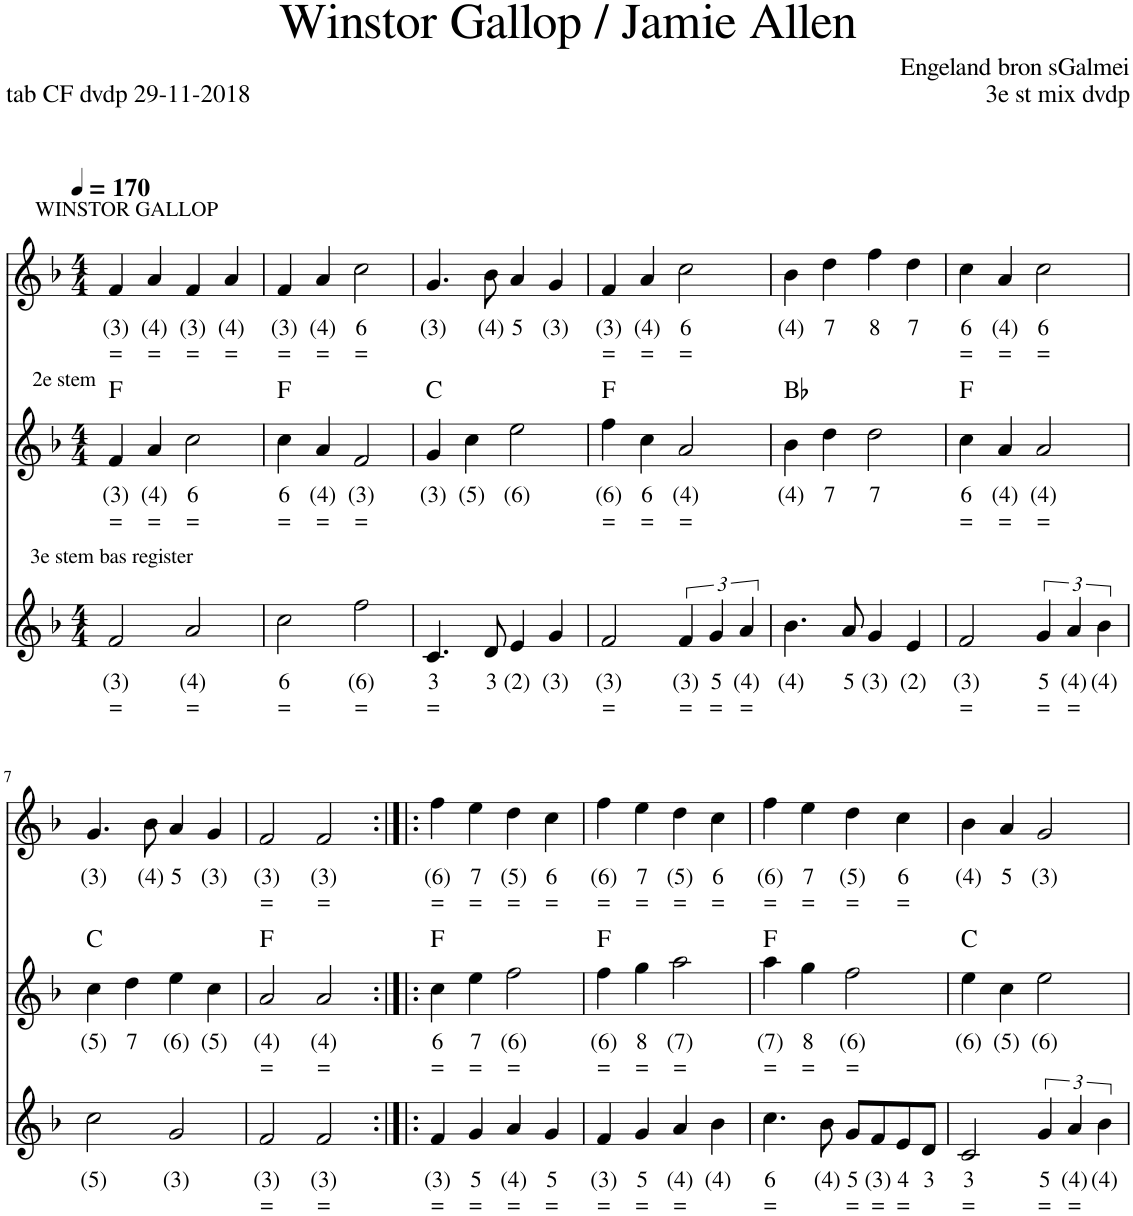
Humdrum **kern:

**kern	**text	**text	**kern	**text	**text	**harte	**kern	**text	**text
*part3	*part3	*part3	*part2	*part2	*part2	*part2	*part1	*part1	*part1
*staff3	*staff3	*staff3	*staff2	*staff2	*staff2	*	*staff1	*staff1	*staff1
*I"Voice	*	*	*I"Stem	*	*	*	*I"Stem	*	*
*clefG2	*	*	*clefG2	*	*	*	*clefG2	*	*
*k[b-]	*	*	*k[b-]	*	*	*	*k[b-]	*	*
*M4/4	*	*	*M4/4	*	*	*	*M4/4	*	*
*MM170	*	*	*MM170	*	*	*	*MM170	*	*
=1	=1	=1	=1	=1	=1	=1	=1	=1	=1
!	!	!	!	!	!	!	!LO:TX:a:t=WINSTOR GALLOP	!	!
!	!	!	!LO:TX:a:t=2e stem	!	!	!	!	!	!
!LO:TX:a:t=3e stem bas register	!	!	!	!	!	!	!	!	!
!	!LO:LY:b	!LO:LY:b	!	!LO:LY:b	!LO:LY:b	!	!	!LO:LY:b	!LO:LY:b
2f/	(3)	=	4f/	(3)	=	F:maj	4f/	(3)	=
!	!	!	!	!LO:LY:b	!LO:LY:b	!	!	!LO:LY:b	!LO:LY:b
.	.	.	4a/	(4)	=	.	4a/	(4)	=
!	!LO:LY:b	!LO:LY:b	!	!LO:LY:b	!LO:LY:b	!	!	!LO:LY:b	!LO:LY:b
2a/	(4)	=	2cc\	6	=	.	4f/	(3)	=
!	!	!	!	!	!	!	!	!LO:LY:b	!LO:LY:b
.	.	.	.	.	.	.	4a/	(4)	=
=2	=2	=2	=2	=2	=2	=2	=2	=2	=2
!	!LO:LY:b	!LO:LY:b	!	!LO:LY:b	!LO:LY:b	!	!	!LO:LY:b	!LO:LY:b
2cc\	6	=	4cc\	6	=	F:maj	4f/	(3)	=
!	!	!	!	!LO:LY:b	!LO:LY:b	!	!	!LO:LY:b	!LO:LY:b
.	.	.	4a/	(4)	=	.	4a/	(4)	=
!	!LO:LY:b	!LO:LY:b	!	!LO:LY:b	!LO:LY:b	!	!	!LO:LY:b	!LO:LY:b
2ff\	(6)	=	2f/	(3)	=	.	2cc\	6	=
=3	=3	=3	=3	=3	=3	=3	=3	=3	=3
!	!LO:LY:b	!LO:LY:b	!	!LO:LY:b	!	!	!	!LO:LY:b	!
4.c/	3	=	4g/	(3)	.	C:maj	4.g/	(3)	.
!	!	!	!	!LO:LY:b	!	!	!	!	!
.	.	.	4cc\	(5)	.	.	.	.	.
!	!LO:LY:b	!	!	!	!	!	!	!LO:LY:b	!
8d/	3	.	.	.	.	.	8b-\	(4)	.
!	!LO:LY:b	!	!	!LO:LY:b	!	!	!	!LO:LY:b	!
4e/	(2)	.	2ee\	(6)	.	.	4a/	5	.
!	!LO:LY:b	!	!	!	!	!	!	!LO:LY:b	!
4g/	(3)	.	.	.	.	.	4g/	(3)	.
=4	=4	=4	=4	=4	=4	=4	=4	=4	=4
!	!LO:LY:b	!LO:LY:b	!	!LO:LY:b	!LO:LY:b	!	!	!LO:LY:b	!LO:LY:b
2f/	(3)	=	4ff\	(6)	=	F:maj	4f/	(3)	=
!	!	!	!	!LO:LY:b	!LO:LY:b	!	!	!LO:LY:b	!LO:LY:b
.	.	.	4cc\	6	=	.	4a/	(4)	=
!	!LO:LY:b	!LO:LY:b	!	!LO:LY:b	!LO:LY:b	!	!	!LO:LY:b	!LO:LY:b
6f/	(3)	=	2a/	(4)	=	.	2cc\	6	=
!	!LO:LY:b	!LO:LY:b	!	!	!	!	!	!	!
6g/	5	=	.	.	.	.	.	.	.
!	!LO:LY:b	!LO:LY:b	!	!	!	!	!	!	!
6a/	(4)	=	.	.	.	.	.	.	.
=5	=5	=5	=5	=5	=5	=5	=5	=5	=5
!	!LO:LY:b	!	!	!LO:LY:b	!	!	!	!LO:LY:b	!
4.b-\	(4)	.	4b-\	(4)	.	Bb:maj	4b-\	(4)	.
!	!	!	!	!LO:LY:b	!	!	!	!LO:LY:b	!
.	.	.	4dd\	7	.	.	4dd\	7	.
!	!LO:LY:b	!	!	!	!	!	!	!	!
8a/	5	.	.	.	.	.	.	.	.
!	!LO:LY:b	!	!	!LO:LY:b	!	!	!	!LO:LY:b	!
4g/	(3)	.	2dd\	7	.	.	4ff\	8	.
!	!LO:LY:b	!	!	!	!	!	!	!LO:LY:b	!
4e/	(2)	.	.	.	.	.	4dd\	7	.
=6	=6	=6	=6	=6	=6	=6	=6	=6	=6
!	!LO:LY:b	!LO:LY:b	!	!LO:LY:b	!LO:LY:b	!	!	!LO:LY:b	!LO:LY:b
2f/	(3)	=	4cc\	6	=	F:maj	4cc\	6	=
!	!	!	!	!LO:LY:b	!LO:LY:b	!	!	!LO:LY:b	!LO:LY:b
.	.	.	4a/	(4)	=	.	4a/	(4)	=
!	!LO:LY:b	!LO:LY:b	!	!LO:LY:b	!LO:LY:b	!	!	!LO:LY:b	!LO:LY:b
6g/	5	=	2a/	(4)	=	.	2cc\	6	=
!	!LO:LY:b	!LO:LY:b	!	!	!	!	!	!	!
6a/	(4)	=	.	.	.	.	.	.	.
!	!LO:LY:b	!	!	!	!	!	!	!	!
6b-\	(4)	.	.	.	.	.	.	.	.
!!LO:LB:g=z
=7	=7	=7	=7	=7	=7	=7	=7	=7	=7
!	!LO:LY:b	!	!	!LO:LY:b	!	!	!	!LO:LY:b	!
2cc\	(5)	.	4cc\	(5)	.	C:maj	4.g/	(3)	.
!	!	!	!	!LO:LY:b	!	!	!	!	!
.	.	.	4dd\	7	.	.	.	.	.
!	!	!	!	!	!	!	!	!LO:LY:b	!
.	.	.	.	.	.	.	8b-\	(4)	.
!	!LO:LY:b	!	!	!LO:LY:b	!	!	!	!LO:LY:b	!
2g/	(3)	.	4ee\	(6)	.	.	4a/	5	.
!	!	!	!	!LO:LY:b	!	!	!	!LO:LY:b	!
.	.	.	4cc\	(5)	.	.	4g/	(3)	.
=8	=8	=8	=8	=8	=8	=8	=8	=8	=8
!	!LO:LY:b	!LO:LY:b	!	!LO:LY:b	!LO:LY:b	!	!	!LO:LY:b	!LO:LY:b
2f/	(3)	=	2a/	(4)	=	F:maj	2f/	(3)	=
!	!LO:LY:b	!LO:LY:b	!	!LO:LY:b	!LO:LY:b	!	!	!LO:LY:b	!LO:LY:b
2f/	(3)	=	2a/	(4)	=	.	2f/	(3)	=
=9:|!|:	=9:|!|:	=9:|!|:	=9:|!|:	=9:|!|:	=9:|!|:	=9:|!|:	=9:|!|:	=9:|!|:	=9:|!|:
!	!LO:LY:b	!LO:LY:b	!	!LO:LY:b	!LO:LY:b	!	!	!LO:LY:b	!LO:LY:b
4f/	(3)	=	4cc\	6	=	F:maj	4ff\	(6)	=
!	!LO:LY:b	!LO:LY:b	!	!LO:LY:b	!LO:LY:b	!	!	!LO:LY:b	!LO:LY:b
4g/	5	=	4ee\	7	=	.	4ee\	7	=
!	!LO:LY:b	!LO:LY:b	!	!LO:LY:b	!LO:LY:b	!	!	!LO:LY:b	!LO:LY:b
4a/	(4)	=	2ff\	(6)	=	.	4dd\	(5)	=
!	!LO:LY:b	!LO:LY:b	!	!	!	!	!	!LO:LY:b	!LO:LY:b
4g/	5	=	.	.	.	.	4cc\	6	=
=10	=10	=10	=10	=10	=10	=10	=10	=10	=10
!	!LO:LY:b	!LO:LY:b	!	!LO:LY:b	!LO:LY:b	!	!	!LO:LY:b	!LO:LY:b
4f/	(3)	=	4ff\	(6)	=	F:maj	4ff\	(6)	=
!	!LO:LY:b	!LO:LY:b	!	!LO:LY:b	!LO:LY:b	!	!	!LO:LY:b	!LO:LY:b
4g/	5	=	4gg\	8	=	.	4ee\	7	=
!	!LO:LY:b	!LO:LY:b	!	!LO:LY:b	!LO:LY:b	!	!	!LO:LY:b	!LO:LY:b
4a/	(4)	=	2aa\	(7)	=	.	4dd\	(5)	=
!	!LO:LY:b	!	!	!	!	!	!	!LO:LY:b	!LO:LY:b
4b-\	(4)	.	.	.	.	.	4cc\	6	=
=11	=11	=11	=11	=11	=11	=11	=11	=11	=11
!	!LO:LY:b	!LO:LY:b	!	!LO:LY:b	!LO:LY:b	!	!	!LO:LY:b	!LO:LY:b
4.cc\	6	=	4aa\	(7)	=	F:maj	4ff\	(6)	=
!	!	!	!	!LO:LY:b	!LO:LY:b	!	!	!LO:LY:b	!LO:LY:b
.	.	.	4gg\	8	=	.	4ee\	7	=
!	!LO:LY:b	!	!	!	!	!	!	!	!
8b-\	(4)	.	.	.	.	.	.	.	.
!	!LO:LY:b	!LO:LY:b	!	!LO:LY:b	!LO:LY:b	!	!	!LO:LY:b	!LO:LY:b
8g/L	5	=	2ff\	(6)	=	.	4dd\	(5)	=
!	!LO:LY:b	!LO:LY:b	!	!	!	!	!	!	!
8f/	(3)	=	.	.	.	.	.	.	.
!	!LO:LY:b	!LO:LY:b	!	!	!	!	!	!LO:LY:b	!LO:LY:b
8e/	4	=	.	.	.	.	4cc\	6	=
!	!LO:LY:b	!	!	!	!	!	!	!	!
8d/J	3	.	.	.	.	.	.	.	.
=12	=12	=12	=12	=12	=12	=12	=12	=12	=12
!	!LO:LY:b	!LO:LY:b	!	!LO:LY:b	!	!	!	!LO:LY:b	!
2c/	3	=	4ee\	(6)	.	C:maj	4b-\	(4)	.
!	!	!	!	!LO:LY:b	!	!	!	!LO:LY:b	!
.	.	.	4cc\	(5)	.	.	4a/	5	.
!	!LO:LY:b	!LO:LY:b	!	!LO:LY:b	!	!	!	!LO:LY:b	!
6g/	5	=	2ee\	(6)	.	.	2g/	(3)	.
!	!LO:LY:b	!LO:LY:b	!	!	!	!	!	!	!
6a/	(4)	=	.	.	.	.	.	.	.
!	!LO:LY:b	!	!	!	!	!	!	!	!
6b-\	(4)	.	.	.	.	.	.	.	.
=	=	=	=	=	=	=	=	=	=
*-	*-	*-	*-	*-	*-	*-	*-	*-	*-
